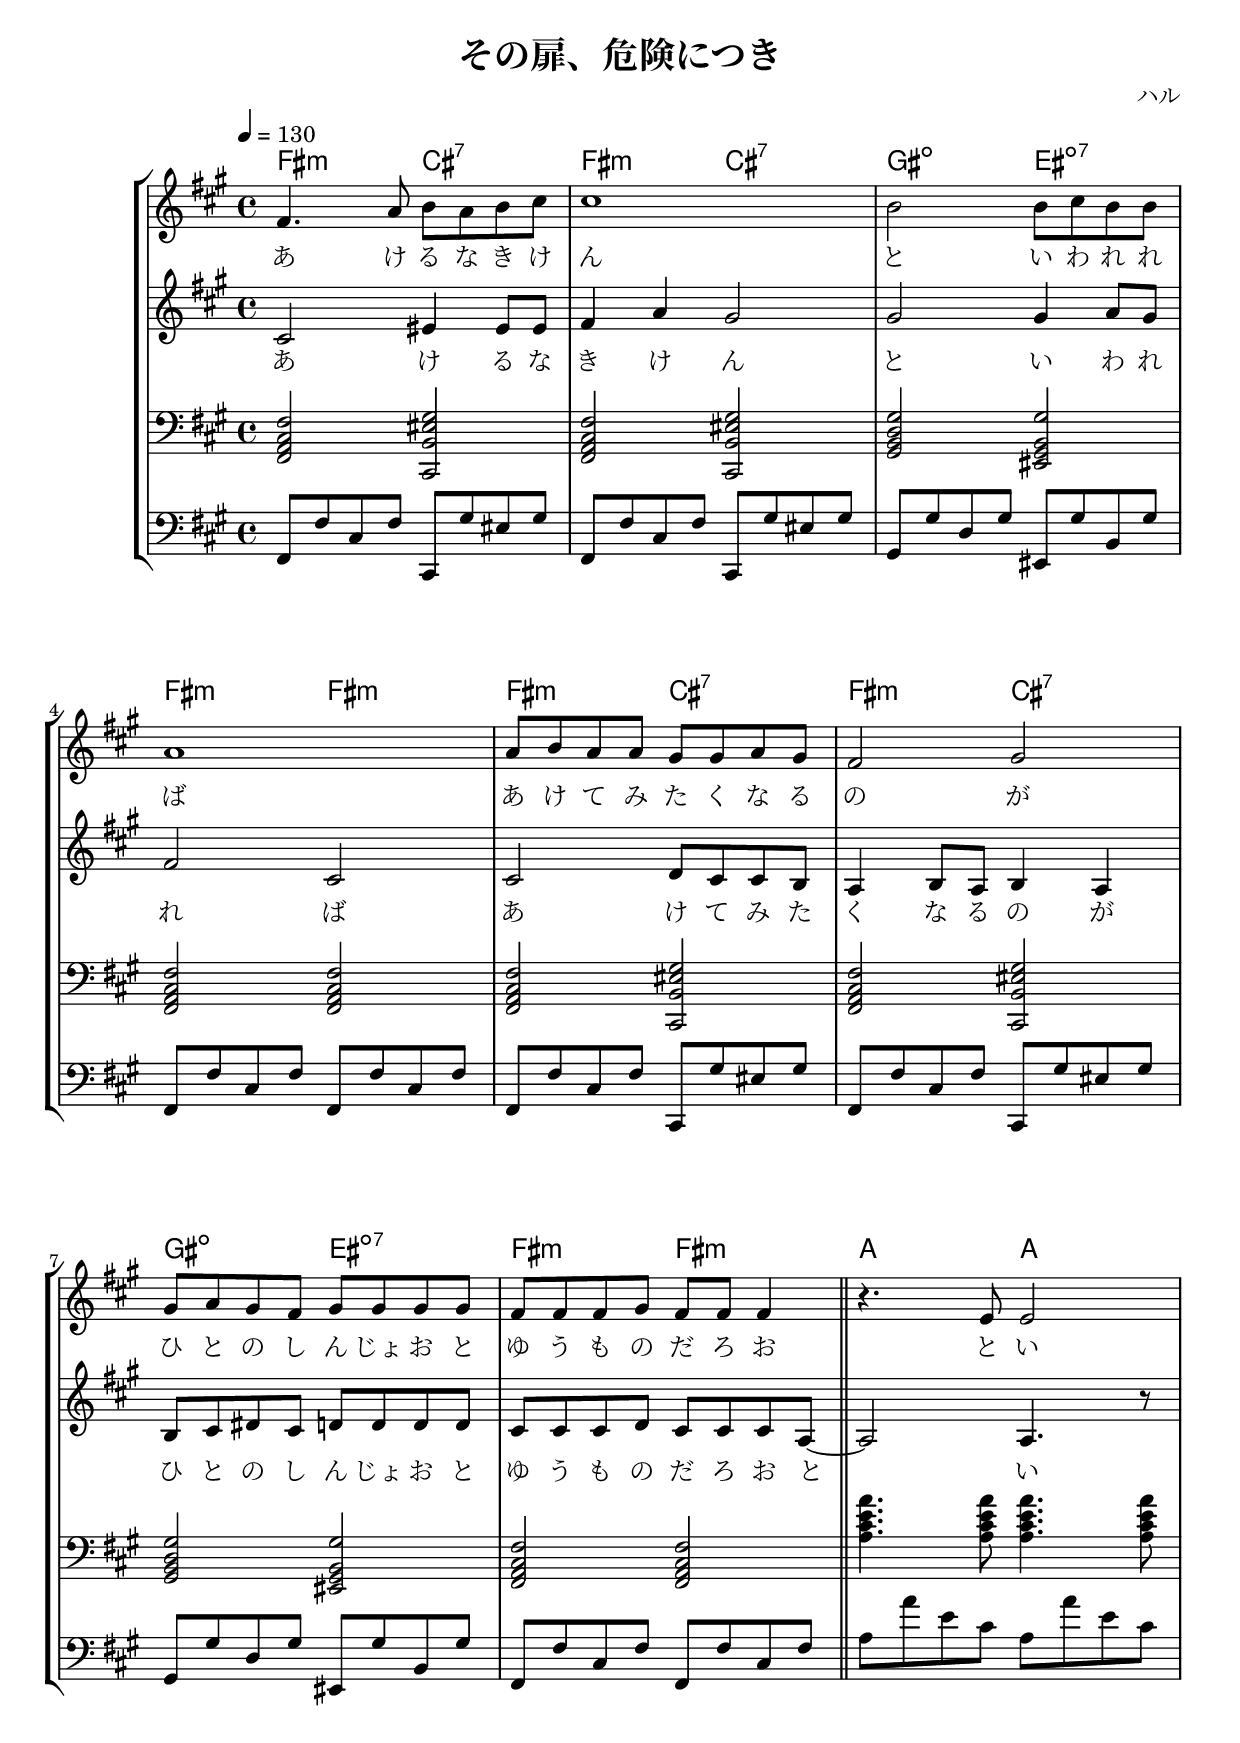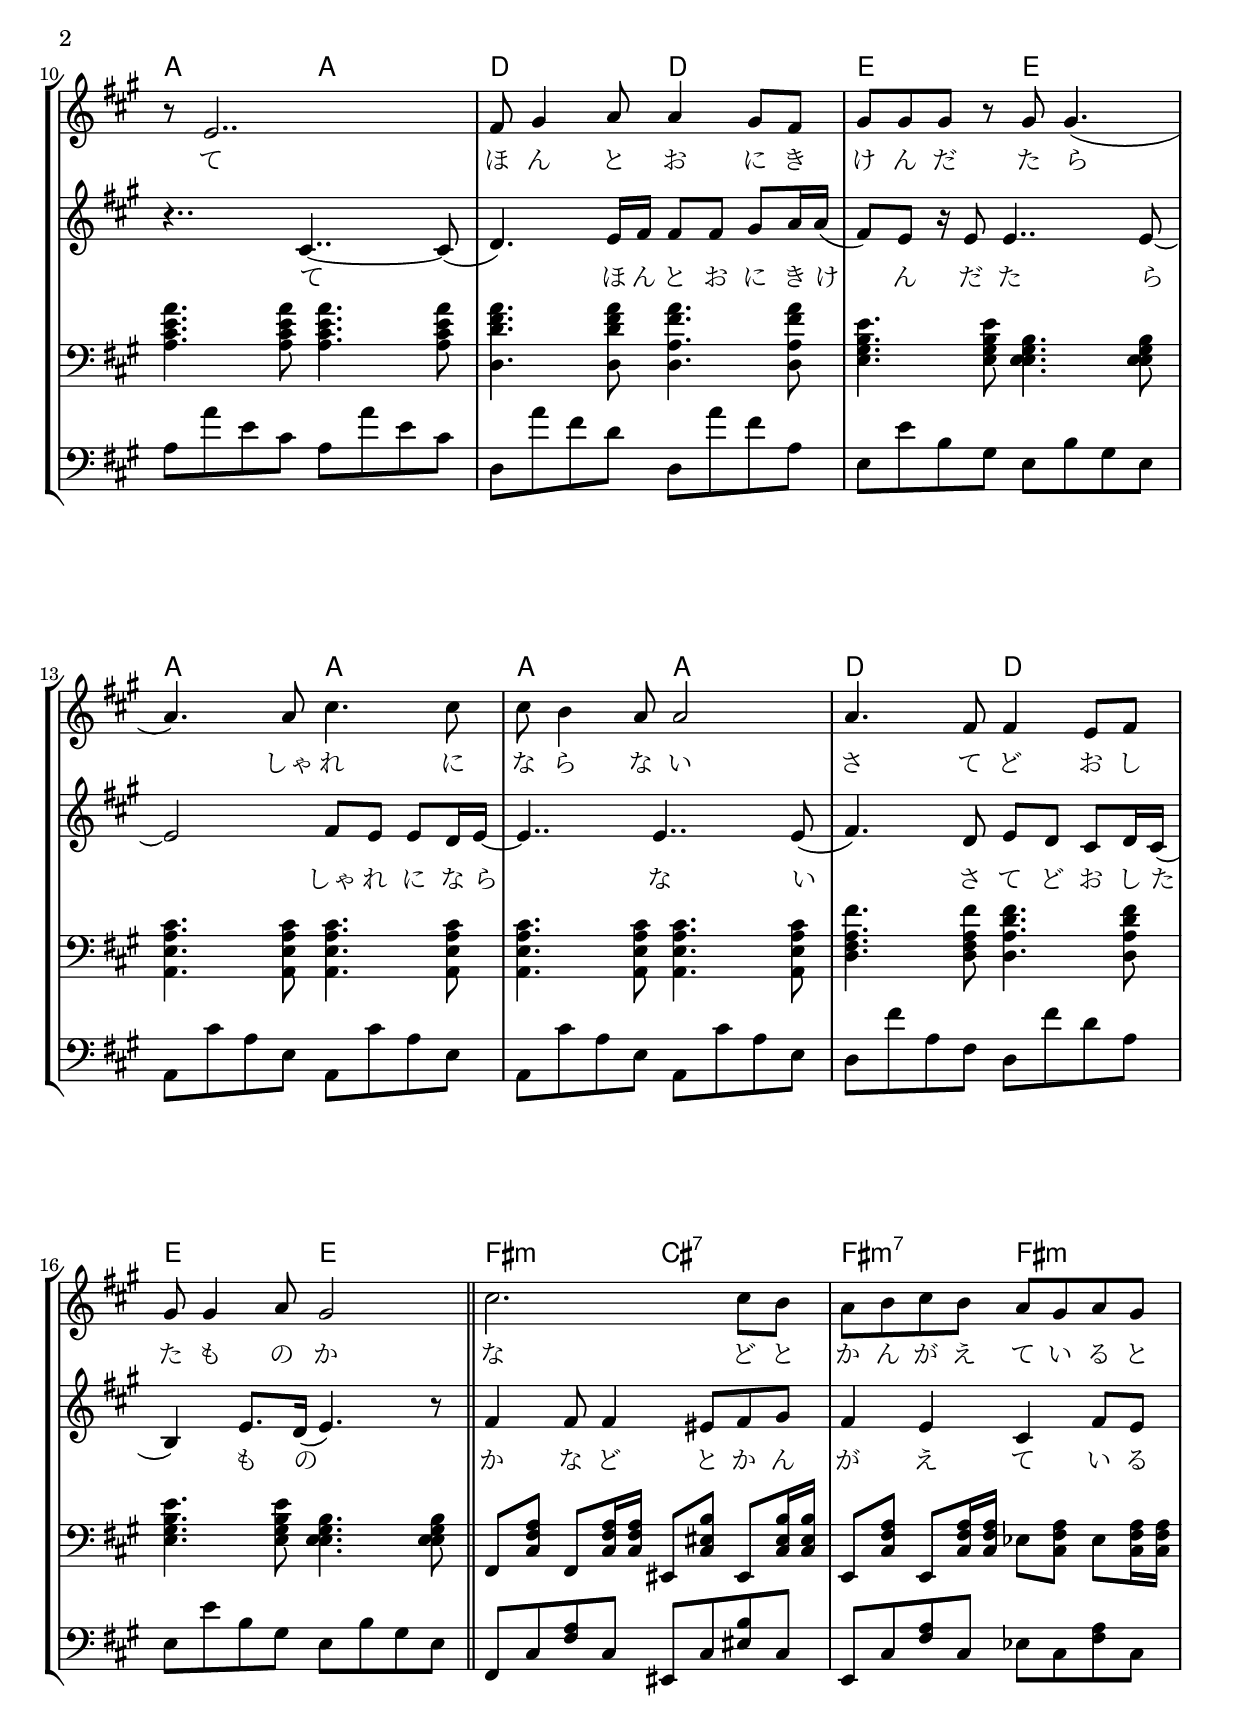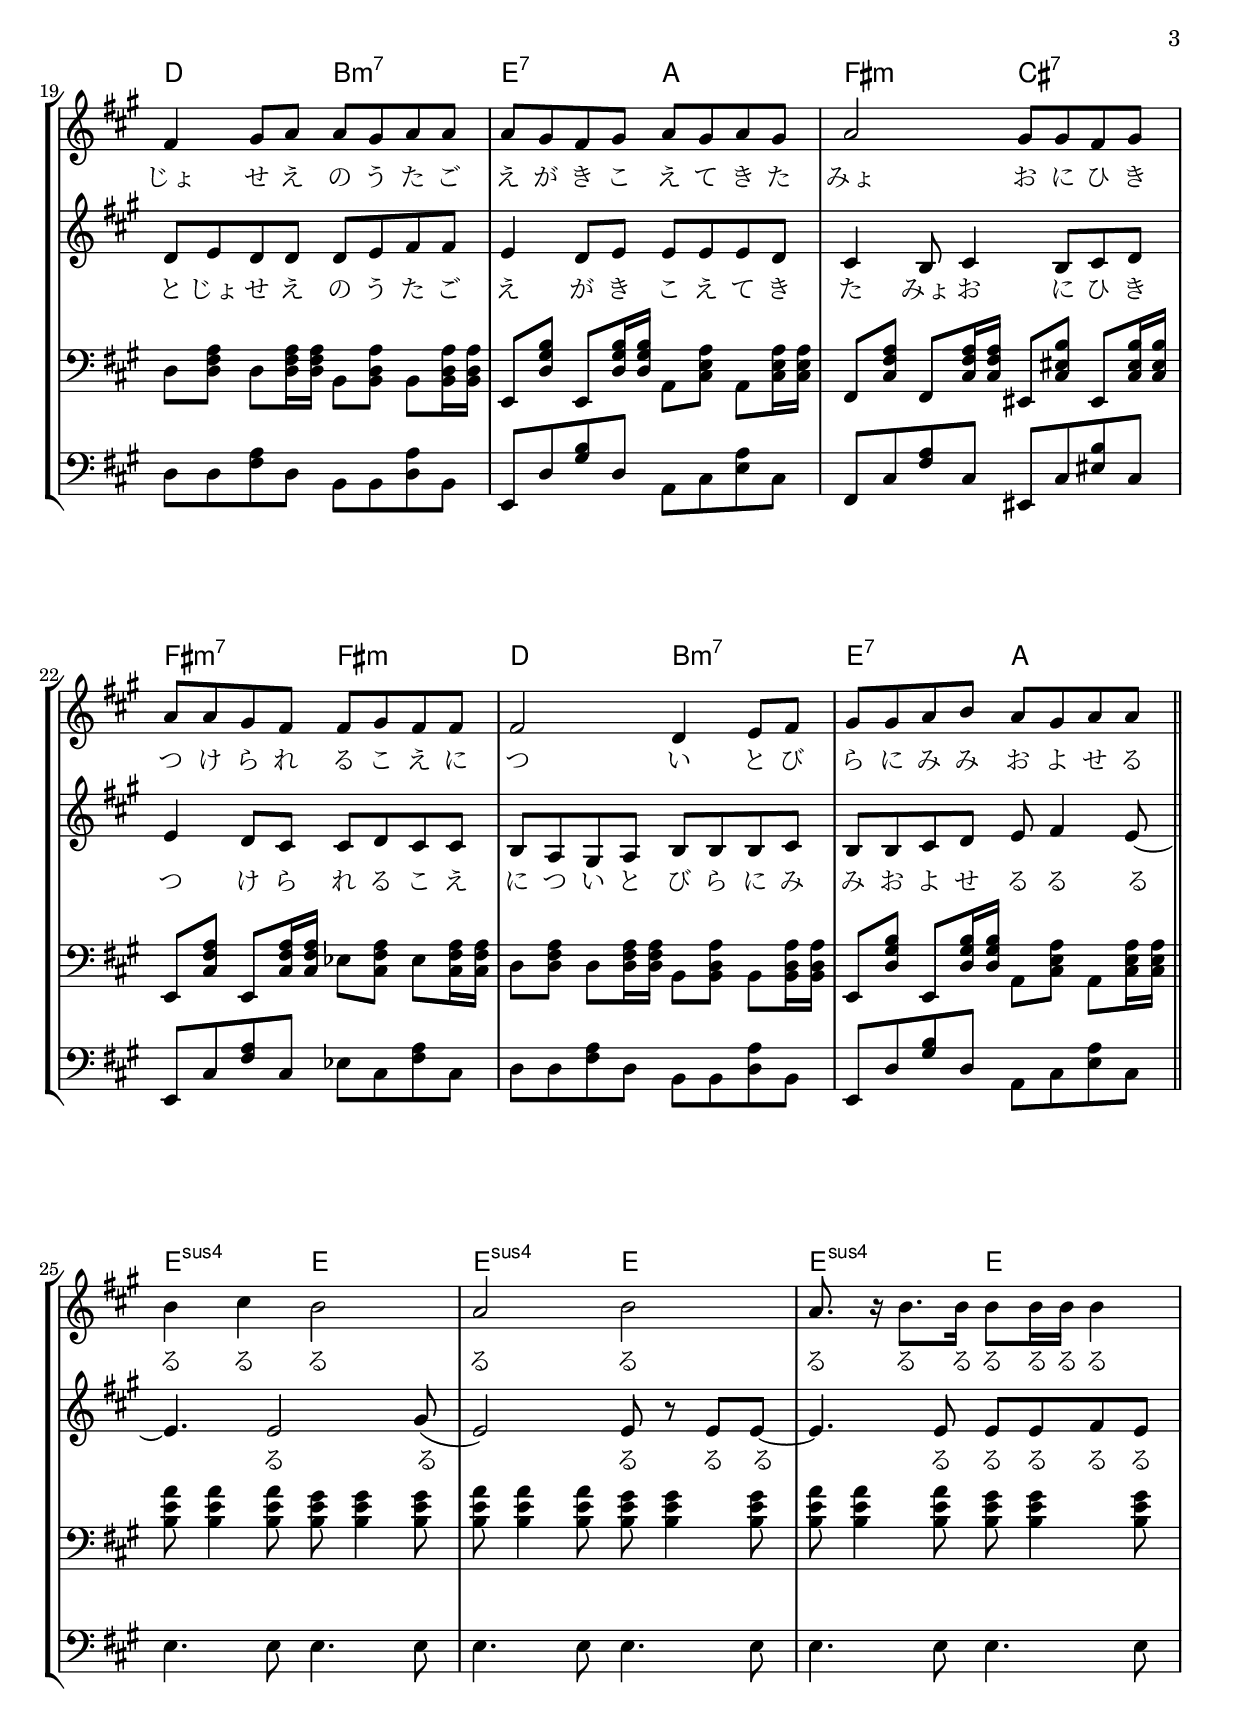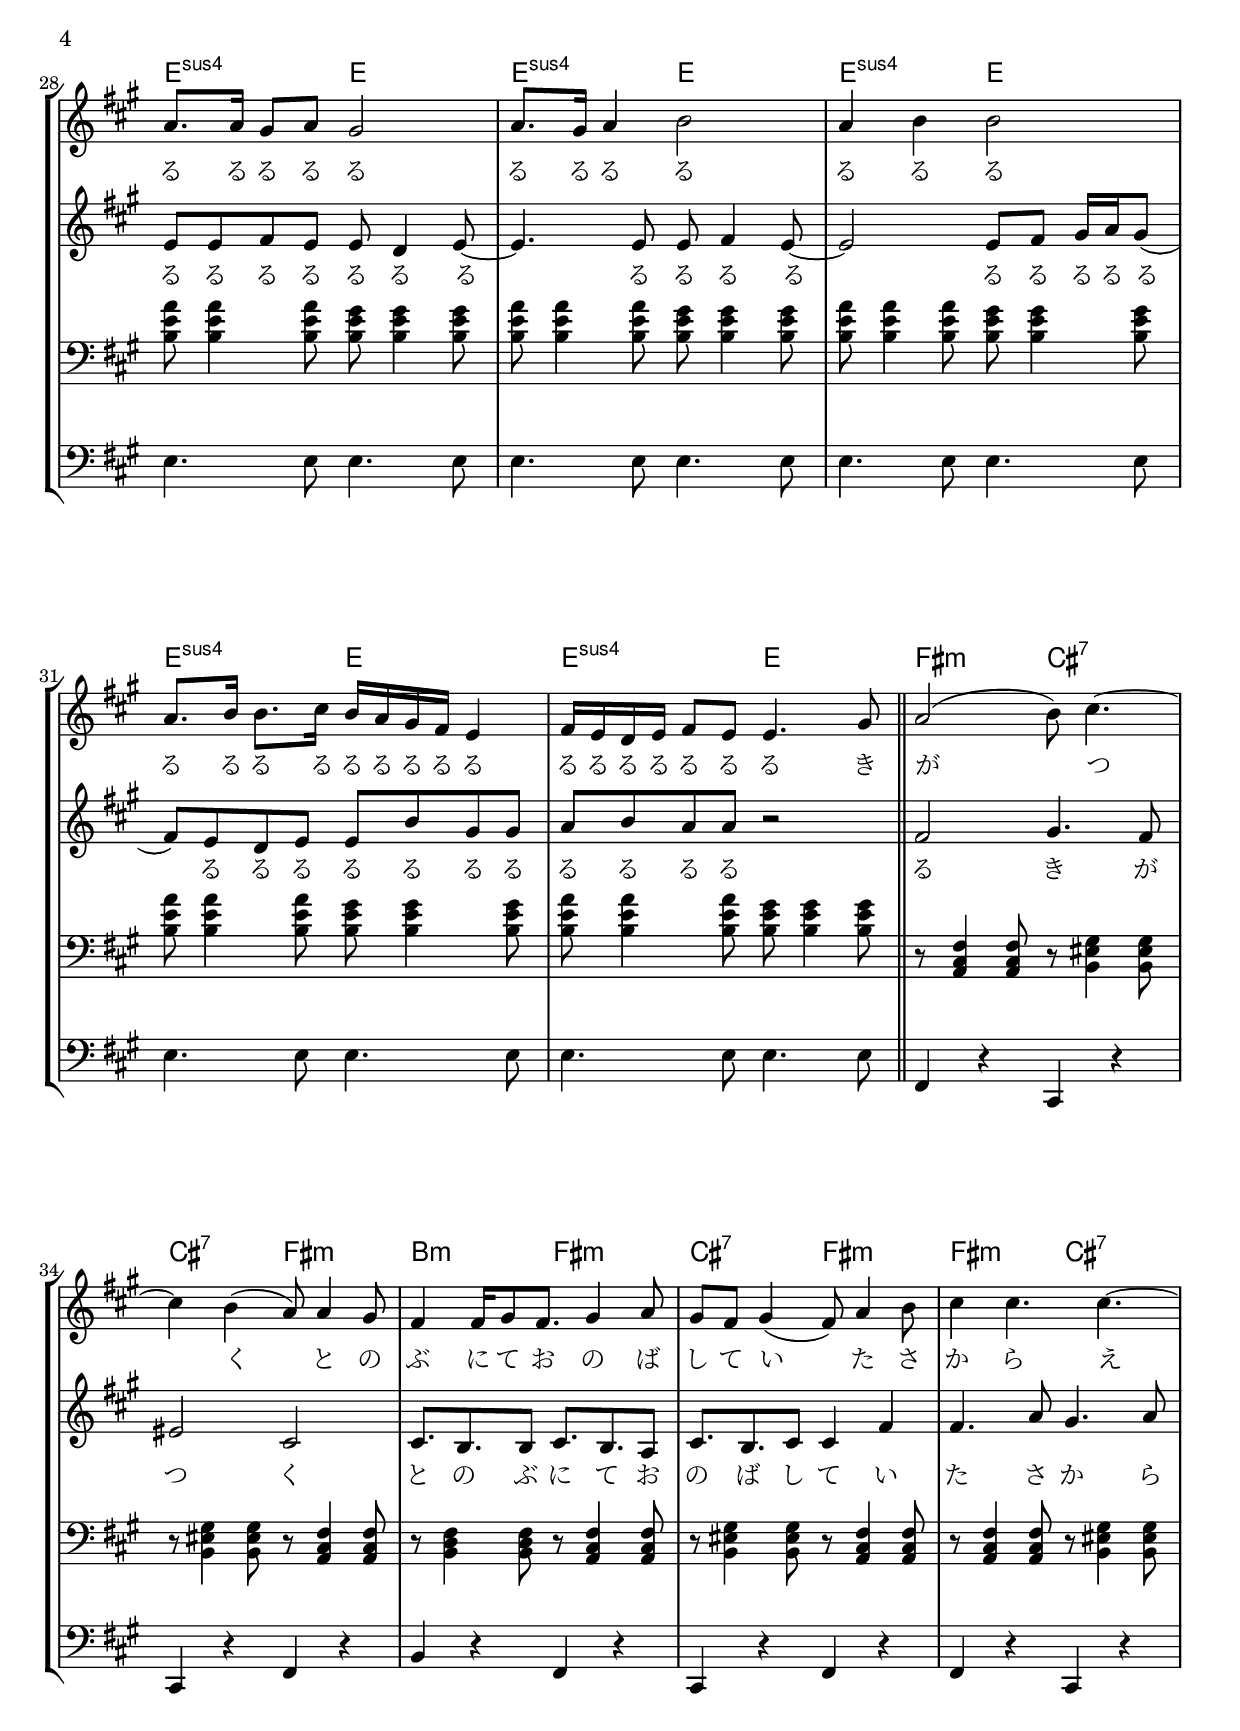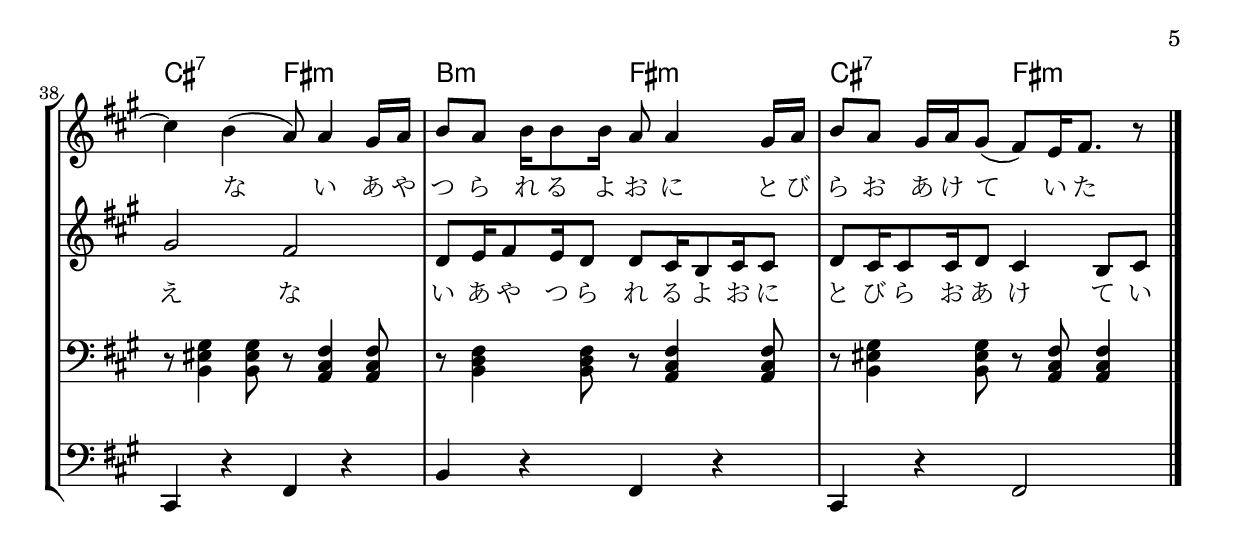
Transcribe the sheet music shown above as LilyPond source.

\version "2.12.1"

\header {
	title = \markup {その扉、危険につき}
	composer = \markup \center-column {ハル}
}

harmony = \chordmode {
	fis2:m cis:7 fis:m cis:7 gis:dim eis:dim7 fis:m fis:m fis:m cis:7 fis:m cis:7 gis:dim eis:dim7 fis:m fis:m 

	a a a a d d e e a a a a d d e e 

	fis:m cis:7 fis:min7 fis:m d b:min7 e:7 a fis:m cis:7 fis:min7 fis:m d b:min7 e:7 a 

	e:sus4 e e:sus4 e e:sus4 e e:sus4 e e:sus4 e e:sus4 e e:sus4 e e:sus4 e 

	fis:m cis:7 cis:7 fis:m b:m fis:m cis:7 fis:m fis:m cis:7 cis:7 fis:m b:m fis:m cis:7 fis:m 
}

melody = {
	\set Staff.midiInstrument = #"mmi0.42"
		\key a \major
	\tempo 4 = 130
fis'4.  a'8  b'8  a'8  b'8  cis''8 
	cis''1 
	b'2  b'8  cis''8  b'8  b'8 
	a'1 
	a'8  b'8  a'8  a'8  gis'8  gis'8  a'8  gis'8 
	fis'2  gis'2 
	gis'8  a'8  gis'8  fis'8  gis'8  gis'8  gis'8  gis'8 
	fis'8  fis'8  fis'8  gis'8  fis'8  fis'8  fis'4
	\set Staff.midiInstrument = #"mmi0.42"
	r4. e'8  e'2 
	r8  e'2.. 
	fis'8  gis'4  a'8  a'4  gis'8  fis'8 
	gis'8  gis'8  gis'8  r8  gis'8  gis'4. 
	(a'4.)  a'8  cis''4.  cis''8 
	cis''8  b'4  a'8  a'2 
	a'4.  fis'8  fis'4  e'8  fis'8 
	gis'8  gis'4  a'8  gis'2
	\set Staff.midiInstrument = #"mmi0.42"
	cis''2.  cis''8  b'8 
	a'8  b'8  cis''8  b'8  a'8  gis'8  a'8  gis'8 
	fis'4  gis'8  a'8  a'8  gis'8  a'8  a'8 
	a'8  gis'8  fis'8  gis'8  a'8  gis'8  a'8  gis'8 
	a'2  gis'8  gis'8  fis'8  gis'8 
	a'8  a'8  gis'8  fis'8  fis'8  gis'8  fis'8  fis'8 
	fis'2  d'4  e'8  fis'8 
	gis'8  gis'8  a'8  b'8  a'8  gis'8  a'8  a'8
	\set Staff.midiInstrument = #"Electric Piano 1"
	 b'4  cis''4  b'2 
	a'2  b'2 
	a'8.  r16  b'8.  b'16  b'8  b'16  b'16  b'4 
	a'8.  a'16  gis'8  a'8  gis'2 
	a'8.  gis'16  a'4  b'2 
	a'4  b'4  b'2 
	a'8.  b'16  b'8.  cis''16  b'16  a'16  gis'16  fis'16  e'4 
	fis'16  e'16  d'16  e'16  fis'8  e'8  e'4.  	\set Staff.midiInstrument = #"mmi0.42"
	gis'8 
	a'2  (b'8)  cis''4.~ 
	cis''4  b'4  (a'8)  a'4  gis'8 
	fis'4  fis'16  gis'8  fis'8.  gis'4  a'8 
	gis'8  fis'8  gis'4  (fis'8)  a'4  b'8 
	cis''4  cis''4.  cis''4.~ 
	cis''4  b'4  (a'8)  a'4  gis'16  a'16 
	b'8  a'8  b'16  b'8  b'16  a'8  a'4  gis'16  a'16 
	b'8  a'8  gis'16  a'16  gis'8  (fis'8)  e'16  fis'8.  	r8 	\bar "|."
}

words = \lyricmode {
	あ  け  る  な  き  け  ん  と  い  わ  れ  れ  ば  あ  け  て  み  た  く  な  る  の  が  ひ  と  の  し  ん  じょ  お  と  ゆ  う  も  の  だ  ろ  お  
	と  い  て  ほ  ん  と  お  に  き  け  ん  だ  た  ら  しゃ  れ  に  な  ら  な  い  さ  て  ど  お  し  た  も  の  か  
	な  ど  と  か  ん  が  え  て  い  る  と  じょ  せ  え  の  う  た  ご  え  が  き  こ  え  て  き  た  みょ  お  に  ひ  き  つ  け  ら  れ  る  こ  え  に  つ  い  と  び  ら  に  み  み  お  よ  せ  る  
	る  る  る  る  る  る  る  る  る  る  る  る  る  る  る  る  る  る  る  る  る  る  る  る  る  る  る  る  る  る  る  る  る  る  る  る  る  る  る  る  
	き  が  つ  く  と  の  ぶ  に  て  お  の  ば  し  て  い  た  さ  か  ら  え  な  い  あ  や  つ  ら  れ  る  よ  お  に  と  び  ら  お  あ  け  て  い  た  
}

secondmelody = {
	\set Staff.midiInstrument = #"Electric Piano 1"
		\key a \major
	\tempo 4 = 130
cis'2  eis'4  eis'8  eis'8 
	fis'4  a'4  gis'2 
	gis'2  gis'4  a'8  gis'8 
	fis'2  cis'2 
	cis'2  d'8  cis'8  cis'8  b8 
	a4  b8  a8  b4  a4 
	b8  cis'8  dis'8  cis'8  d'8  d'8  d'8  d'8 
	cis'8  cis'8  cis'8  d'8  cis'8  cis'8  cis'8  	\set Staff.midiInstrument = #"Electric Piano 1"
	a8~ 
	a2  a4.  r8~ 
	r4..  cis'4..  cis'8 
	(d'4.)  e'16  fis'16  fis'8  fis'8  gis'8  a'16  a'16 
	(fis'8)  e'8  r16  e'8  e'4..  e'8~ 
	e'2  fis'8  e'8  e'8  d'16  e'16~ 
	e'4..  e'4..  e'8 
	(fis'4.)  d'8  e'8  d'8  cis'8  d'16  cis'16 
	(b4)  e'8.  d'16  (e'4.)  	r8 	\set Staff.midiInstrument = #"Electric Piano 1"
	fis'4  fis'8  fis'4  eis'8  fis'8  gis'8 
	fis'4  e'4  cis'4  fis'8  e'8 
	d'8  e'8  d'8  d'8  d'8  e'8  fis'8  fis'8 
	e'4  d'8  e'8  e'8  e'8  e'8  d'8 
	cis'4  b8  cis'4  b8  cis'8  d'8 
	e'4  d'8  cis'8  cis'8  d'8  cis'8  cis'8 
	b8  a8  gis8  a8  b8  b8  b8  cis'8 
	b8  b8  cis'8  d'8  	\set Staff.midiInstrument = #"Violin"
	e'8  fis'4  e'8~ 
	e'4.  e'2  gis'8 
	(e'2)  e'8  r8  e'8  e'8~ 
	e'4.  e'8  e'8  e'8  fis'8  e'8 
	e'8  e'8  fis'8  e'8  e'8  d'4  e'8~ 
	e'4.  e'8  e'8  fis'4  e'8~ 
	e'2  e'8  fis'8  gis'16  a'16  gis'8 
	(fis'8)  e'8  d'8  e'8  e'8  b'8  gis'8  gis'8 
	a'8  b'8  a'8  a'8  	r2 	\set Staff.midiInstrument = #"Violin"
	 fis'2  gis'4.  fis'8 
	eis'2  cis'2 
	cis'8.  b8.  b8  cis'8.  b8.  a8 
	cis'8.  b8.  cis'8  cis'4  fis'4 
	fis'4.  a'8  gis'4.  a'8 
	gis'2  fis'2 
	d'8  e'16  fis'8  e'16  d'8  d'8  cis'16  b8  cis'16  cis'8 
	d'8  cis'16  cis'8  cis'16  d'8  cis'4  b8  cis'8
	\bar "|."
}

secondwords = \lyricmode {
	あ  け  る  な  き  け  ん  と  い  わ  れ  れ  ば  あ  け  て  み  た  く  な  る  の  が  ひ  と  の  し  ん  じょ  お  と  ゆ  う  も  の  だ  ろ  お  
	と  い  て  ほ  ん  と  お  に  き  け  ん  だ  た  ら  しゃ  れ  に  な  ら  な  い  さ  て  ど  お  し  た  も  の  か  
	な  ど  と  か  ん  が  え  て  い  る  と  じょ  せ  え  の  う  た  ご  え  が  き  こ  え  て  き  た  みょ  お  に  ひ  き  つ  け  ら  れ  る  こ  え  に  つ  い  と  び  ら  に  み  み  お  よ  せ  る  
	る  る  る  る  る  る  る  る  る  る  る  る  る  る  る  る  る  る  る  る  る  る  る  る  る  る  る  る  る  る  る  る  る  る  る  る  る  る  る  る  
	き  が  つ  く  と  の  ぶ  に  て  お  の  ば  し  て  い  た  さ  か  ら  え  な  い  あ  や  つ  ら  れ  る  よ  お  に  と  び  ら  お  あ  け  て  い  た  
}

tempochange = {
	\tempo 4 = 130
	r1 | r1 | r1 | r1 | r1 | r1 | r1 | r1 \bar "||"
	\tempo 4 = 130
	r1 | r1 | r1 | r1 | r1 | r1 | r1 | r1 \bar "||"
	\tempo 4 = 130
	r1 | r1 | r1 | r1 | r1 | r1 | r1 | r1 \bar "||"
	\tempo 4 = 130
	r1 | r1 | r1 | r1 | r1 | r1 | r1 | r1 \bar "||"
	\tempo 4 = 130
	r1 | r1 | r1 | r1 | r1 | r1 | r1 | r1 \bar "|."
}

mainacc = {
	\clef bass
	\set Staff.midiInstrument = #"Harpsichord"
	\key a \major
	\tempo 4 = 130
	<fis, a, cis fis>2
	<cis, b, eis gis>2
	<fis, a, cis fis>2
	<cis, b, eis gis>2
	<gis, b, d gis>2
	<eis, gis, b, gis>2
	<fis, a, cis fis>2
	<fis, a, cis fis>2
	<fis, a, cis fis>2
	<cis, b, eis gis>2
	<fis, a, cis fis>2
	<cis, b, eis gis>2
	<gis, b, d gis>2
	<eis, gis, b, gis>2
	<fis, a, cis fis>2
	<fis, a, cis fis>2
	\bar "||"

	\set Staff.midiInstrument = #"FX 3 (crystal)"
	<a cis' e' a'>4. <a cis' e' a'>8
	<a cis' e' a'>4. <a cis' e' a'>8
	<a cis' e' a'>4. <a cis' e' a'>8
	<a cis' e' a'>4. <a cis' e' a'>8
	<d d' fis' a'>4. <d d' fis' a'>8
	<d a fis' a'>4. <d a fis' a'>8
	<e gis b e'>4. <e gis b e'>8
	<e e gis b>4. <e e gis b>8
	<a, e a cis'>4. <a, e a cis'>8
	<a, e a cis'>4. <a, e a cis'>8
	<a, e a cis'>4. <a, e a cis'>8
	<a, e a cis'>4. <a, e a cis'>8
	<d fis a fis'>4. <d fis a fis'>8
	<d a d' fis'>4. <d a d' fis'>8
	<e gis b e'>4. <e gis b e'>8
	<e e gis b>4. <e e gis b>8
	\bar "||"

	\set Staff.midiInstrument = #"Pad 8 (sweep)"
	fis,8 <cis fis a> fis, <cis fis a>16 <cis fis a>
	eis,8 <cis eis b> eis, <cis eis b>16 <cis eis b>
	e,8 <cis fis a> e, <cis fis a>16 <cis fis a>
	es8 <cis fis a> es <cis fis a>16 <cis fis a>
	d8 <d fis a> d <d fis a>16 <d fis a>
	b,8 <b, d a> b, <b, d a>16 <b, d a>
	e,8 <d gis b> e, <d gis b>16 <d gis b>
	a,8 <cis e a> a, <cis e a>16 <cis e a>
	fis,8 <cis fis a> fis, <cis fis a>16 <cis fis a>
	eis,8 <cis eis b> eis, <cis eis b>16 <cis eis b>
	e,8 <cis fis a> e, <cis fis a>16 <cis fis a>
	es8 <cis fis a> es <cis fis a>16 <cis fis a>
	d8 <d fis a> d <d fis a>16 <d fis a>
	b,8 <b, d a> b, <b, d a>16 <b, d a>
	e,8 <d gis b> e, <d gis b>16 <d gis b>
	a,8 <cis e a> a, <cis e a>16 <cis e a>
	\bar "||"

	\set Staff.midiInstrument = #"orchestral strings"
	<b e' a'>8 <b e' a'>4 <b e' a'>8
	<b e' gis'>8 <b e' gis'>4 <b e' gis'>8
	<b e' a'>8 <b e' a'>4 <b e' a'>8
	<b e' gis'>8 <b e' gis'>4 <b e' gis'>8
	<b e' a'>8 <b e' a'>4 <b e' a'>8
	<b e' gis'>8 <b e' gis'>4 <b e' gis'>8
	<b e' a'>8 <b e' a'>4 <b e' a'>8
	<b e' gis'>8 <b e' gis'>4 <b e' gis'>8
	<b e' a'>8 <b e' a'>4 <b e' a'>8
	<b e' gis'>8 <b e' gis'>4 <b e' gis'>8
	<b e' a'>8 <b e' a'>4 <b e' a'>8
	<b e' gis'>8 <b e' gis'>4 <b e' gis'>8
	<b e' a'>8 <b e' a'>4 <b e' a'>8
	<b e' gis'>8 <b e' gis'>4 <b e' gis'>8
	<b e' a'>8 <b e' a'>4 <b e' a'>8
	<b e' gis'>8 <b e' gis'>4 <b e' gis'>8
	\bar "||"

	\set Staff.midiInstrument = #"orchestral strings"
	r8 <a, cis fis>4 <a, cis fis>8
	r8 <b, eis gis>4 <b, eis gis>8
	r8 <b, eis gis>4 <b, eis gis>8
	r8 <a, cis fis>4 <a, cis fis>8
	r8 <b, d fis>4 <b, d fis>8
	r8 <a, cis fis>4 <a, cis fis>8
	r8 <b, eis gis>4 <b, eis gis>8
	r8 <a, cis fis>4 <a, cis fis>8
	r8 <a, cis fis>4 <a, cis fis>8
	r8 <b, eis gis>4 <b, eis gis>8
	r8 <b, eis gis>4 <b, eis gis>8
	r8 <a, cis fis>4 <a, cis fis>8
	r8 <b, d fis>4 <b, d fis>8
	r8 <a, cis fis>4 <a, cis fis>8
	r8 <b, eis gis>4 <b, eis gis>8
	r8 <a, cis fis>8 <a, cis fis>4
	\bar "|."
}

subacc = {
	\clef bass
	\set Staff.midiInstrument = #"Electric Bass (finger)"
	\key a \major
	\tempo 4 = 130
	fis,8 fis cis fis
	cis,8 gis eis gis
	fis,8 fis cis fis
	cis,8 gis eis gis
	gis,8 gis d gis
	eis,8 gis b, gis
	fis,8 fis cis fis
	fis,8 fis cis fis
	fis,8 fis cis fis
	cis,8 gis eis gis
	fis,8 fis cis fis
	cis,8 gis eis gis
	gis,8 gis d gis
	eis,8 gis b, gis
	fis,8 fis cis fis
	fis,8 fis cis fis
	\bar "||"

	\set Staff.midiInstrument = #"Acoustic Guitar (steel)"
	a8 a' e' cis'
	a8 a' e' cis'
	a8 a' e' cis'
	a8 a' e' cis'
	d8 a' fis' d'
	d8 a' fis' a
	e8 e' b gis
	e8 b gis e
	a,8 cis' a e
	a,8 cis' a e
	a,8 cis' a e
	a,8 cis' a e
	d8 fis' a fis
	d8 fis' d' a
	e8 e' b gis
	e8 b gis e
	\bar "||"

	\set Staff.midiInstrument = #"Electric Guitar (clean)"
	fis,8 cis <fis a> cis
	eis,8 cis <eis b> cis
	e,8 cis <fis a> cis
	es8 cis <fis a> cis
	d8 d <fis a> d
	b,8 b, <d a> b,
	e,8 d <gis b> d
	a,8 cis <e a> cis
	fis,8 cis <fis a> cis
	eis,8 cis <eis b> cis
	e,8 cis <fis a> cis
	es8 cis <fis a> cis
	d8 d <fis a> d
	b,8 b, <d a> b,
	e,8 d <gis b> d
	a,8 cis <e a> cis
	\bar "||"

	\set Staff.midiInstrument = #"Reed organ"
	e4.e8
	e4.e8
	e4.e8
	e4.e8
	e4.e8
	e4.e8
	e4.e8
	e4.e8
	e4.e8
	e4.e8
	e4.e8
	e4.e8
	e4.e8
	e4.e8
	e4.e8
	e4.e8
	\bar "||"

	\set Staff.midiInstrument = #"Reed organ"
	fis,4 r4
	cis,4 r4
	cis,4 r4
	fis,4 r4
	b,4 r4
	fis,4 r4
	cis,4 r4
	fis,4 r4
	fis,4 r4
	cis,4 r4
	cis,4 r4
	fis,4 r4
	b,4 r4
	fis,4 r4
	cis,4 r4
	fis,2
	\bar "|."
}

percA = {
	\drummode {
	r2 r8 hho4.  |r2 r8 hho4.  |r2 r8 hho4.  |r2 r8 hho4.  |r2 r8 hho4.  |r2 r8 hho4.  |r2 r8 hho4.  |r2 r8 hho4.  \bar "||"
	cymr4 cymr4 cymr4 cymr4  |cymr4 cymr8 cymr16 cymr16 cymr4 cymr4  |cymr4 cymr4 cymr4 cymr4  |cymr4 cymr2.  |cymr4 cymr4 cymr4 cymr4  |cymr4 cymr8 cymr16 cymr16 cymr4 cymr4  |cymr4 cymr4 cymr4 cymr4  |cymr4 cymr2.  \bar "||"
	r1 |r1 |r1 |r1 |r1 |r1 |r1 |r1 \bar "||"
	r2. hho4  |r1  |r2. hho4  |r1  |r2. hho4  |r1  |r2. hho4  |r1  \bar "||"
	hh4 hh8 hh2 r8  |\times 16/32{ hh2 hh8. hh8. hh4. hh2. } |hh4 hh8 hh2 r8  |hh4 hh8 hh4 hh4.  |hh4 hh8 hh2 r8  |\times 16/32{ hh2 hh8. hh8. hh4. hh2. } |hh4 hh8 hh2 r8  |\times 16/32{ hh2 hh8. hh1 r4 r16 } \bar "|."
	}
}

percB = {
	\drummode {
	r8 hh8 hh8 hh8 hh4. hh8  |hh8 hh8 hh8 hh8 hh4 hh8 hh8  |hh8 hh8 hh8 hh8 hh4. hh8  |hh8 hh8 hh8 hh8 hh4 hh8 hh8  |r8 hh8 hh8 hh8 hh4. hh8  |hh8 hh8 hh8 hh8 hh4 hh8 hh8  |hh8 hh8 hh8 hh8 hh4. hh8  |r16 hh4 hh4 hh4 r16 hh8  \bar "||"
	r2 sn2  |r2 sn2  |r2 sn2  |r8 sn8 sn2.  |r2 sn2  |r2 sn2  |r2 sn2  |r8 sn8 sn2.  \bar "||"
	r1 |r1 |r1 |r1 |r1 |r1 |r1 |r1 \bar "||"
	r4 hh4 hh2  |hh4 hh4 hh4 hh4  |hh4 hh4 hh4 r16 hh8.  |hh4 hh4 hh4 hh4  |r4 hh4 hh2  |hh4 hh4 hh4 hh4  |hh4 hh4 hh4 r16 hh8.  |r4 hh4. r16 hh8 hh8 hh16  \bar "||"
	r16 hhp8 hhp8 hhp2 r8.  |\times 16/32{ r8 hhp4 hhp4 hhp8 hhp2 r8 hhp2 r8 } |r16 hhp8 hhp8 hhp2 r8.  |r16 hhp8 hhp8 hhp8. hhp2  |r16 hhp8 hhp8 hhp2 r8.  |\times 16/32{ r8 hhp4 hhp4 hhp8 hhp2 r8 hhp2 r8 } |r16 hhp8 hhp8 hhp2 r8.  |\times 16/32{ r8 hhp4 hhp4 hhp8 hhp1 r4 } \bar "|."
	}
}

percC = {
	\drummode {
	r16 hhp4 hhp8 hhp8 hhp4. hhp16  |r16 hhp4 hhp8 hhp8 hhp4 hhp8.  |r16 hhp4 hhp8 hhp8 hhp4 hhp8 hhp16  |r16 hhp4 hhp8 hhp8 hhp4 hhp8.  |r16 hhp4 hhp8 hhp8 hhp4. hhp16  |r16 hhp4 hhp8 hhp8 hhp4 hhp8.  |r16 hhp4 hhp8 hhp8 hhp4 hhp8 hhp16  |r8 hhp8 hhp8 hhp8 hhp4 r16 hhp8.  \bar "||"
	bd2. r8 bd8  |bd2. r8 bd8  |bd2. r8 bd8  |bd4. bd8 bd4. bd8  |bd2. r8 bd8  |bd2. r8 bd8  |bd2. r8 bd8  |bd2 r8 bd4.  \bar "||"
	r1 |r1 |r1 |r1 |r1 |r1 |r1 |r1 \bar "||"
	r16 hhp8 hhp8 hhp8 hhp8 hhp8 hhp8 hhp8 hhp16  |r16 hhp8 hhp8 hhp8 hhp8 hhp8 hhp8 hhp8 hhp16  |r16 hhp8 hhp8 hhp8 hhp8 hhp8 hhp4 hhp16  |r16 hhp8 hhp8 hhp8 hhp8 hhp8 hhp8 hhp8 hhp16  |r16 hhp8 hhp8 hhp8 hhp8 hhp8 hhp8 hhp8 hhp16  |r16 hhp8 hhp8 hhp8 hhp8 hhp8 hhp8 hhp8 hhp16  |r16 hhp8 hhp8 hhp8 hhp8 hhp8 hhp4 hhp16  |r16 hhp8 hhp8 hhp8 hhp8. hhp8 hhp8 hhp8  \bar "||"
	r1  |\times 16/32{ r1 r2 hho2 } |r1  |\times 16/32{ r1 r2 hho2 } |r1  |\times 16/32{ r1 r2 hho2 } |r1  |\times 16/32{ r1 r2 hho2 } \bar "|."
	}
}

percD = {
	\drummode {
	r8. sn2 r16 sn4  |r8. sn2 r16 sn8. sn16  |r8. sn2 r16 sn4  |r8. sn2 r16 sn8. sn16  |r8. sn2 r16 sn4  |r8. sn2 r16 sn8. sn16  |r8. sn2 r16 sn4  |r8. sn2 r16 sn4  \bar "||"
	r1 |r1 |r1 |r2 r8 tommh8 tommh4  |r1 |r1 |r1 |r8. tommh8. tommh2 r8  \bar "||"
	r1 |r1 |r1 |r1 |r1 |r1 |r1 |r1 \bar "||"
	r8 sn4 sn4 sn4 sn8  |r8 sn4 sn4 sn4 sn8  |r8 sn4 sn4 sn4 sn8  |r8 sn4 sn4 sn4 sn8  |r8 sn4 sn4 sn4 sn8  |r8 sn4 sn4 sn4 sn8  |r8 sn4 sn4 sn4 sn8  |r8 sn4 sn8 sn16 sn8 sn8 sn8 sn16  \bar "||"
	bd8. bd8. bd2 bd8  |\times 16/32{ bd4. bd4. bd2 bd2 bd4 } |bd8. bd8. bd2 bd8  |bd8. bd8. bd2 r8  |bd8. bd8. bd2 bd8  |\times 16/32{ bd4. bd4. bd2 bd2 bd4 } |bd8. bd8. bd2 bd8  |\times 16/32{ bd4. bd4. bd8 bd2 r8 bd2 } \bar "|."
	}
}

percE = {
	\drummode {
	bd4. bd8 bd2  |bd4. bd8 bd4. bd8  |bd4. bd8 bd2  |bd4. bd8 bd4. bd8  |bd4. bd8 bd2  |bd4. bd8 bd4. bd8  |bd4. bd8 bd2  |bd4. bd8 bd4 bd4  \bar "||"
	r1 |r1 |r1 |r2. r8 toml8  |r1 |r1 |r1 |r2. toml8 toml8  \bar "||"
	r1 |r1 |r1 |r1 |r1 |r1 |r1 |r1 \bar "||"
	bd4 bd4 bd16 bd8 bd16 bd4  |bd4 bd4 bd16 bd8 bd16 bd4  |bd4 bd4 bd16 bd8 bd16 bd4  |bd4 bd4 bd16 bd8 bd16 bd4  |bd4 bd4 bd16 bd8 bd16 bd4  |bd4 bd4 bd16 bd8 bd16 bd4  |bd4 bd4 bd16 bd8 bd16 bd4  |bd4 bd8. bd8 bd8 bd8 bd8 bd16  \bar "||"
	r2 ss2  |\times 16/32{ r1 ss1 } |r2 ss2  |\times 16/32{ r1 ss1 } |r2 ss2  |\times 16/32{ r1 ss1 } |r2 ss2  |\times 16/32{ r1 ss1 } \bar "|."
	}
}

percF = {
	\drummode {
	cymc1  |r1 |r1 |r1 |cymc1  |r1 |r1 |cymc1  \bar "||"
	r1 |r1 |r1 |r1 |r1 |r1 |r1 |hho1  \bar "||"
	r1 | r1 | r1 | r1 | r1 | r1 | r1 | r1 \bar "||"
	cymc1  |r1 |r1 |r1 |cymc1  |r1 |r1 |cymc1  \bar "||"
	r1 |r1 |r1 |r2 r8. sn16 sn4  |r1 |r1 |r1 |\times 16/32{ r1 sn4 sn8 sn2 r8 } \bar "|."
	}
}

percG = {
	\drummode {
	r1 |r1 |r1 |r1 |r1 |r1 |r1 |r4. r16 tommh2 r16  \bar "||"
	r1 | r1 | r1 | r1 | r1 | r1 | r1 | r1 \bar "||"
	r1 | r1 | r1 | r1 | r1 | r1 | r1 | r1 \bar "||"
	r1 | r1 | r1 | r1 | r1 | r1 | r1 | r1 \bar "||"
	r1 |r1 |r1 |r2. r8 tomml8  |r1 |r1 |r1 |r2. r8 tomml8  \bar "|."
	}
}

percH = {
	\drummode {
	r1 |r1 |r1 |r1 |r1 |r1 |r1 |r2. r8 toml8  \bar "||"
	r1 | r1 | r1 | r1 | r1 | r1 | r1 | r1 \bar "||"
	r1 | r1 | r1 | r1 | r1 | r1 | r1 | r1 \bar "||"
	r1 | r1 | r1 | r1 | r1 | r1 | r1 | r1 \bar "||"
	r1 |r1 |r1 |r1 |r1 |r1 |r1 |\times 16/32{ r1 r2 r8 tommh4. } \bar "|."
	}
}

percI = {
	\drummode {
	r1 | r1 | r1 | r1 | r1 | r1 | r1 | r1 \bar "||"
	r1 | r1 | r1 | r1 | r1 | r1 | r1 | r1 \bar "||"
	r1 | r1 | r1 | r1 | r1 | r1 | r1 | r1 \bar "||"
	r1 | r1 | r1 | r1 | r1 | r1 | r1 | r1 \bar "||"
	r1 |r1 |r1 |r1 |r1 |r1 |r1 |\times 16/32{ r1 r2. tomfh4 } \bar "|."
	}
}

\score {
	<<
		\new StaffGroup <<
			\new ChordNames {\harmony}
			\new Voice = "melody" {\melody}
			\new Lyrics \lyricsto "melody" \words
			\new Voice = "secondmelody" {\secondmelody}
			\new Lyrics \lyricsto "secondmelody" \secondwords
			\new Staff = "mainacc" {\mainacc}
			\new Staff = "subacc" {\subacc}
		>>
	>>
	\layout { }
}
